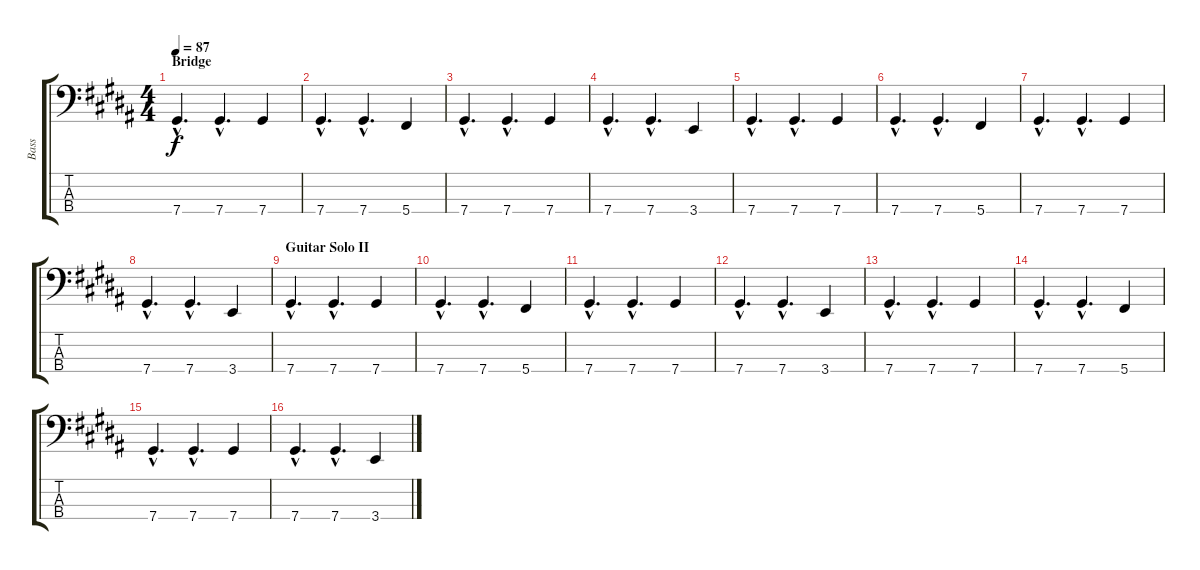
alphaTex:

\track ("Bass" "Bass") {instrument fretlessbass}
\staff {score tabs}
\tuning (E2 B1 Gb1 Db1) {hide}
\ts (4 4)
\section ("" "Bridge")
\tempo 87
\clef f4
\ks b
7.4{hac}.4{d dy f volume 16} 7.4{hac}.4{d} 7.4.4 |
7.4{hac}.4{d} 7.4{hac}.4{d} 5.4.4 |
7.4{hac}.4{d} 7.4{hac}.4{d} 7.4.4 |
7.4{hac}.4{d} 7.4{hac}.4{d} 3.4.4 |
7.4{hac}.4{d volume 16} 7.4{hac}.4{d} 7.4.4 |
7.4{hac}.4{d} 7.4{hac}.4{d} 5.4.4 |
7.4{hac}.4{d} 7.4{hac}.4{d} 7.4.4 |
7.4{hac}.4{d} 7.4{hac}.4{d} 3.4.4 |
\section ("" "Guitar Solo II")
7.4{hac}.4{d volume 16} 7.4{hac}.4{d} 7.4.4 |
7.4{hac}.4{d} 7.4{hac}.4{d} 5.4.4 |
7.4{hac}.4{d} 7.4{hac}.4{d} 7.4.4 |
7.4{hac}.4{d} 7.4{hac}.4{d} 3.4.4 |
7.4{hac}.4{d volume 16} 7.4{hac}.4{d} 7.4.4 |
7.4{hac}.4{d} 7.4{hac}.4{d} 5.4.4 |
7.4{hac}.4{d} 7.4{hac}.4{d} 7.4.4 |
7.4{hac}.4{d} 7.4{hac}.4{d} 3.4.4
